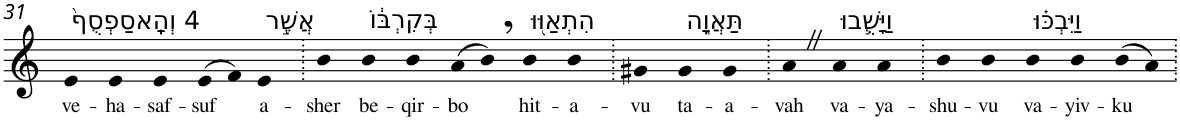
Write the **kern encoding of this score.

**kern	**text
*part1	*part1
*staff1	*staff1
*I"Piano	*
*I'Pno	*
!!LO:PB:g=z
*clefG2	*
*k[]	*
=31	=31
!LO:TX:a:t=4 וְהָֽאסַפְסֻף֙	!
!	!LO:LY:b
4e	ve-
!	!LO:LY:b
4e	-ha-
!	!LO:LY:b
4e	-saf-
!	!LO:LY:b
(>8e	-suf
8f)	.
!LO:TX:a:t=אֲשֶׁ֣ר	!
!	!LO:LY:b
4e	a-
=32.	=32.
!	!LO:LY:b
4b	-sher
!LO:TX:a:t=בְּקִרְבּ֔וֹ	!
!	!LO:LY:b
4b	be-
!	!LO:LY:b
4b	-qir-
!	!LO:LY:b
(>8a	-bo
8b,)	.
!LO:TX:a:t=הִתְאַוּ֖וּ	!
!	!LO:LY:b
4b	hit-
!	!LO:LY:b
4b	-a-
=33.	=33.
!	!LO:LY:b
4g#X	-vu
!LO:TX:a:t=תַּאֲוָ֑ה	!
!	!LO:LY:b
4g#	ta-
!	!LO:LY:b
4g#	-a-
=34.	=34.
!	!LO:LY:b
4aZ	-vah
!LO:TX:a:t=וַיָּשֻׁ֣בוּ	!
!	!LO:LY:b
4a	va-
!	!LO:LY:b
4a	-ya-
=35.	=35.
!	!LO:LY:b
4b	-shu-
!	!LO:LY:b
4b	-vu
!LO:TX:a:t=וַיִּבְכּ֗וּ	!
!	!LO:LY:b
4b	va-
!	!LO:LY:b
4b	-yiv-
!	!LO:LY:b
(>8b	-ku
8a)	.
=.	=.
*-	*-
